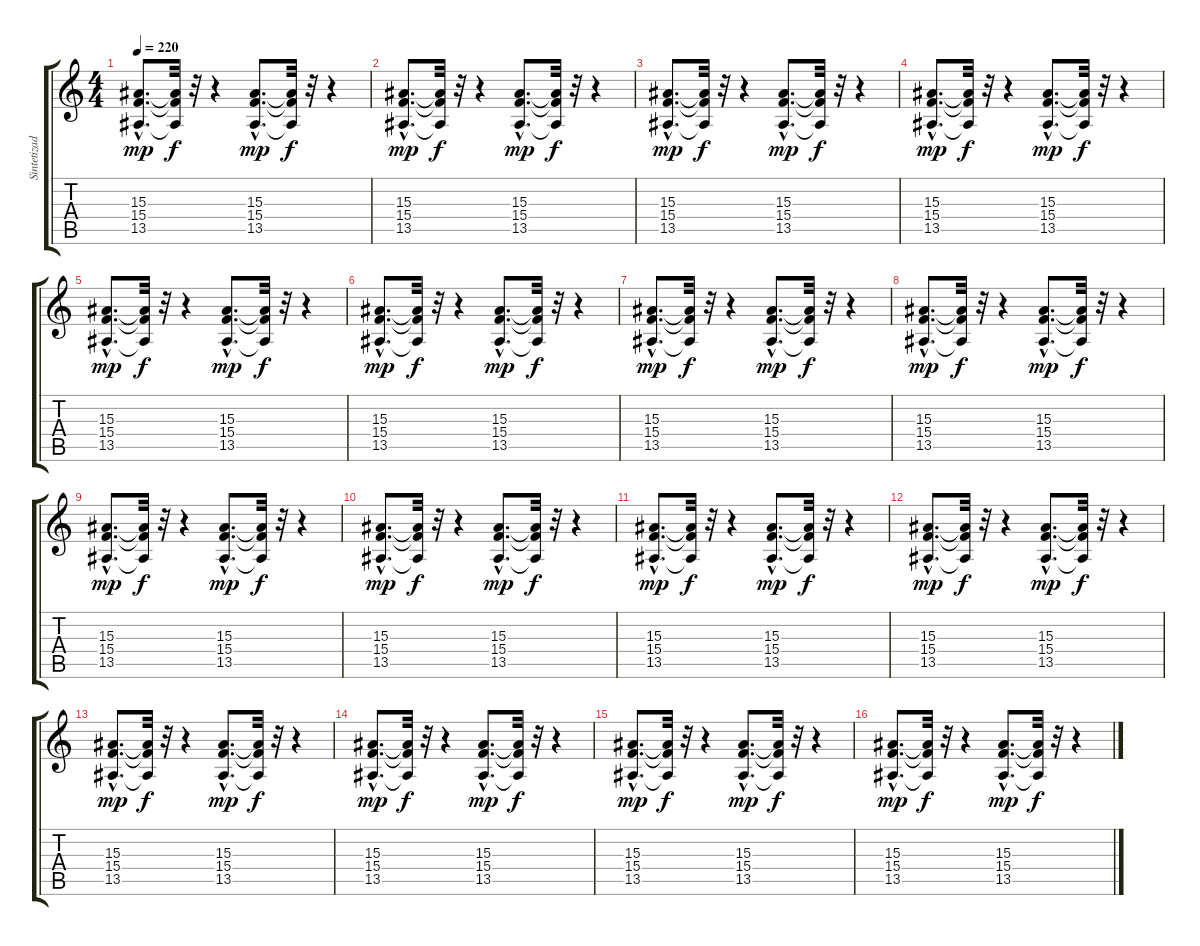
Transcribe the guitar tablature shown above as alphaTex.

\track ("Sintetizador 1" "Sintetizad") {instrument synthstrings1}
\staff {score tabs}
\tuning (E4 B3 G3 D3 A2 E2) {hide}
\ts (4 4)
\tempo 220
\clef g2
\ks c
(15.3{hac} 15.4{hac} 13.5{hac}).8{d dy mp} (15.3{t} 15.4{t} 13.5{t}).32{dy f} r.32 r.4 (15.3{hac} 15.4{hac} 13.5{hac}).8{d dy mp} (15.3{t} 15.4{t} 13.5{t}).32{dy f} r.32 r.4 |
(15.3{hac} 15.4{hac} 13.5{hac}).8{d dy mp} (15.3{t} 15.4{t} 13.5{t}).32{dy f} r.32 r.4 (15.3{hac} 15.4{hac} 13.5{hac}).8{d dy mp} (15.3{t} 15.4{t} 13.5{t}).32{dy f} r.32 r.4 |
(15.3{hac} 15.4{hac} 13.5{hac}).8{d dy mp} (15.3{t} 15.4{t} 13.5{t}).32{dy f} r.32 r.4 (15.3{hac} 15.4{hac} 13.5{hac}).8{d dy mp} (15.3{t} 15.4{t} 13.5{t}).32{dy f} r.32 r.4 |
(15.3{hac} 15.4{hac} 13.5{hac}).8{d dy mp} (15.3{t} 15.4{t} 13.5{t}).32{dy f} r.32 r.4 (15.3{hac} 15.4{hac} 13.5{hac}).8{d dy mp} (15.3{t} 15.4{t} 13.5{t}).32{dy f} r.32 r.4 |
(15.3{hac} 15.4{hac} 13.5{hac}).8{d dy mp} (15.3{t} 15.4{t} 13.5{t}).32{dy f} r.32 r.4 (15.3{hac} 15.4{hac} 13.5{hac}).8{d dy mp} (15.3{t} 15.4{t} 13.5{t}).32{dy f} r.32 r.4 |
(15.3{hac} 15.4{hac} 13.5{hac}).8{d dy mp} (15.3{t} 15.4{t} 13.5{t}).32{dy f} r.32 r.4 (15.3{hac} 15.4{hac} 13.5{hac}).8{d dy mp} (15.3{t} 15.4{t} 13.5{t}).32{dy f} r.32 r.4 |
(15.3{hac} 15.4{hac} 13.5{hac}).8{d dy mp} (15.3{t} 15.4{t} 13.5{t}).32{dy f} r.32 r.4 (15.3{hac} 15.4{hac} 13.5{hac}).8{d dy mp} (15.3{t} 15.4{t} 13.5{t}).32{dy f} r.32 r.4 |
(15.3{hac} 15.4{hac} 13.5{hac}).8{d dy mp} (15.3{t} 15.4{t} 13.5{t}).32{dy f} r.32 r.4 (15.3{hac} 15.4{hac} 13.5{hac}).8{d dy mp} (15.3{t} 15.4{t} 13.5{t}).32{dy f} r.32 r.4 |
(15.3{hac} 15.4{hac} 13.5{hac}).8{d dy mp} (15.3{t} 15.4{t} 13.5{t}).32{dy f} r.32 r.4 (15.3{hac} 15.4{hac} 13.5{hac}).8{d dy mp} (15.3{t} 15.4{t} 13.5{t}).32{dy f} r.32 r.4 |
(15.3{hac} 15.4{hac} 13.5{hac}).8{d dy mp} (15.3{t} 15.4{t} 13.5{t}).32{dy f} r.32 r.4 (15.3{hac} 15.4{hac} 13.5{hac}).8{d dy mp} (15.3{t} 15.4{t} 13.5{t}).32{dy f} r.32 r.4 |
(15.3{hac} 15.4{hac} 13.5{hac}).8{d dy mp} (15.3{t} 15.4{t} 13.5{t}).32{dy f} r.32 r.4 (15.3{hac} 15.4{hac} 13.5{hac}).8{d dy mp} (15.3{t} 15.4{t} 13.5{t}).32{dy f} r.32 r.4 |
(15.3{hac} 15.4{hac} 13.5{hac}).8{d dy mp} (15.3{t} 15.4{t} 13.5{t}).32{dy f} r.32 r.4 (15.3{hac} 15.4{hac} 13.5{hac}).8{d dy mp} (15.3{t} 15.4{t} 13.5{t}).32{dy f} r.32 r.4 |
(15.3{hac} 15.4{hac} 13.5{hac}).8{d dy mp} (15.3{t} 15.4{t} 13.5{t}).32{dy f} r.32 r.4 (15.3{hac} 15.4{hac} 13.5{hac}).8{d dy mp} (15.3{t} 15.4{t} 13.5{t}).32{dy f} r.32 r.4 |
(15.3{hac} 15.4{hac} 13.5{hac}).8{d dy mp} (15.3{t} 15.4{t} 13.5{t}).32{dy f} r.32 r.4 (15.3{hac} 15.4{hac} 13.5{hac}).8{d dy mp} (15.3{t} 15.4{t} 13.5{t}).32{dy f} r.32 r.4 |
(15.3{hac} 15.4{hac} 13.5{hac}).8{d dy mp} (15.3{t} 15.4{t} 13.5{t}).32{dy f} r.32 r.4 (15.3{hac} 15.4{hac} 13.5{hac}).8{d dy mp} (15.3{t} 15.4{t} 13.5{t}).32{dy f} r.32 r.4 |
(15.3{hac} 15.4{hac} 13.5{hac}).8{d dy mp} (15.3{t} 15.4{t} 13.5{t}).32{dy f} r.32 r.4 (15.3{hac} 15.4{hac} 13.5{hac}).8{d dy mp} (15.3{t} 15.4{t} 13.5{t}).32{dy f} r.32 r.4
